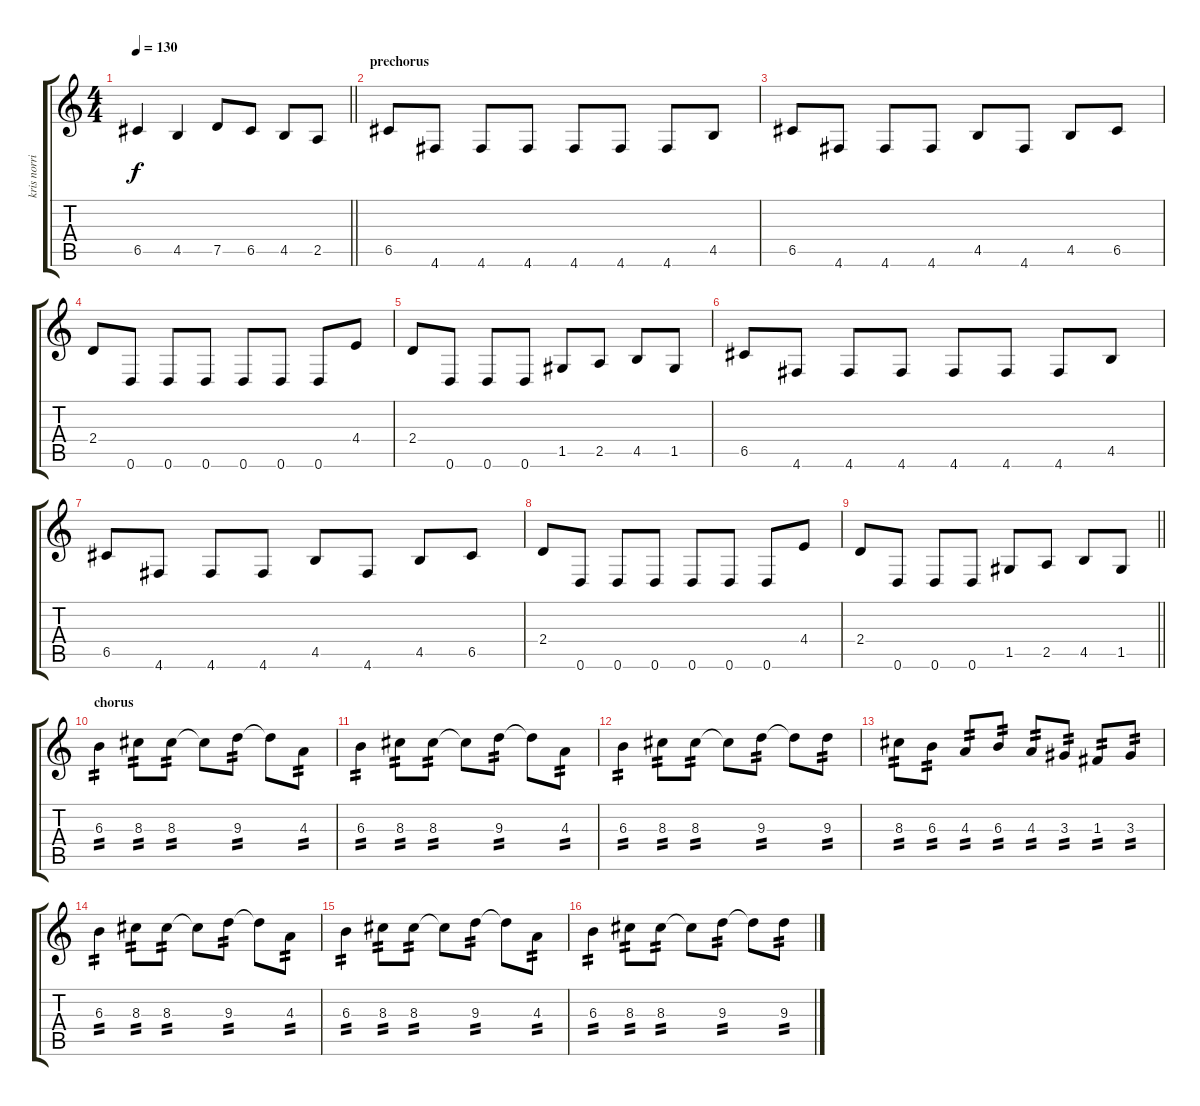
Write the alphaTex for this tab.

\track ("kris norris" "kris norri") {instrument distortionguitar}
\staff {score tabs}
\tuning (D4 A3 F3 C3 G2 D2) {hide}
\ts (4 4)
\tempo 130
\clef g2
\barLineRight lightlight
\ks c
6.5.4{dy f} 4.5.4 7.5.8 6.5.8 4.5.8 2.5.8 |
\section ("" "prechorus")
6.5.8 4.6.8 4.6.8 4.6.8 4.6.8 4.6.8 4.6.8 4.5.8 |
6.5.8 4.6.8 4.6.8 4.6.8 4.5.8 4.6.8 4.5.8 6.5.8 |
2.4.8 0.6.8 0.6.8 0.6.8 0.6.8 0.6.8 0.6.8 4.4.8 |
2.4.8 0.6.8 0.6.8 0.6.8 1.5.8 2.5.8 4.5.8 1.5.8 |
6.5.8 4.6.8 4.6.8 4.6.8 4.6.8 4.6.8 4.6.8 4.5.8 |
6.5.8 4.6.8 4.6.8 4.6.8 4.5.8 4.6.8 4.5.8 6.5.8 |
2.4.8 0.6.8 0.6.8 0.6.8 0.6.8 0.6.8 0.6.8 4.4.8 |
\barLineRight lightlight
2.4.8 0.6.8 0.6.8 0.6.8 1.5.8 2.5.8 4.5.8 1.5.8 |
\section ("" "chorus")
6.3.4{tp 2} 8.3.8{tp 2} 8.3.8{tp 2} 8.3{t}.8 9.3.8{tp 2} 9.3{t}.8 4.3.8{tp 2} |
6.3.4{tp 2} 8.3.8{tp 2} 8.3.8{tp 2} 8.3{t}.8 9.3.8{tp 2} 9.3{t}.8 4.3.8{tp 2} |
6.3.4{tp 2} 8.3.8{tp 2} 8.3.8{tp 2} 8.3{t}.8 9.3.8{tp 2} 9.3{t}.8 9.3.8{tp 2} |
8.3.8{tp 2} 6.3.8{tp 2} 4.3.8{tp 2} 6.3.8{tp 2} 4.3.8{tp 2} 3.3.8{tp 2} 1.3.8{tp 2} 3.3.8{tp 2} |
6.3.4{tp 2} 8.3.8{tp 2} 8.3.8{tp 2} 8.3{t}.8 9.3.8{tp 2} 9.3{t}.8 4.3.8{tp 2} |
6.3.4{tp 2} 8.3.8{tp 2} 8.3.8{tp 2} 8.3{t}.8 9.3.8{tp 2} 9.3{t}.8 4.3.8{tp 2} |
6.3.4{tp 2} 8.3.8{tp 2} 8.3.8{tp 2} 8.3{t}.8 9.3.8{tp 2} 9.3{t}.8 9.3.8{tp 2}
